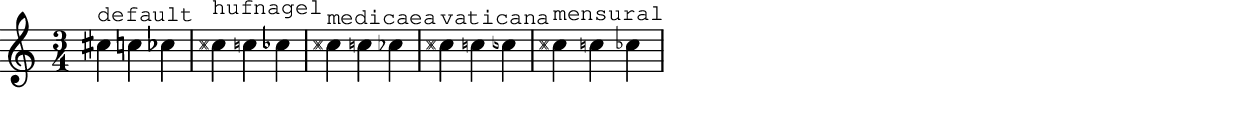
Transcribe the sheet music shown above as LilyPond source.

%% Generated by lilypond-book
%% Options: [exampleindent=10.16\mm,indent=0\mm,line-width=160\mm,paper-height=845.047\pt,paper-width=597.508\pt,papersize='(cons (* 597.508 pt) (* 845.047 pt))]
\include "lilypond-book-preamble.ly"


% ****************************************************************
% Start cut-&-pastable-section
% ****************************************************************

#(ly:set-option 'eps-box-padding 3.000000)



\paper {
  #(set-paper-size '(cons (* 597.508 pt) (* 845.047 pt)))
  indent = 0\mm
  line-width = 160\mm
  % offset the left padding, also add 1mm as lilypond creates cropped
  % images with a little space on the right
  line-width = #(- line-width (* mm  3.000000) (* mm 1))
}

\layout {
  
}




% ****************************************************************
% ly snippet:
% ****************************************************************
\sourcefilename "/lilypond-2.26.0/input/regression/accidental-ancient.ly"
\sourcefileline 0

\header {
texidoc = "
Accidentals are available in different ancient styles, which all
are collected here.
"
}

\version "2.19.21"

\relative {
      \time 3/4
      % FIXME: standard vs default, alteration-FOO vs FOO-alteration
      \override Staff.Accidental.alteration-glyph-name-alist
        = #standard-alteration-glyph-name-alist
      cis''^\markup { \typewriter default } c ces  

      \override Staff.Accidental.alteration-glyph-name-alist
        = #alteration-hufnagel-glyph-name-alist
      cis^\markup { \typewriter hufnagel } c ces  

      \override Staff.Accidental.alteration-glyph-name-alist
        = #alteration-medicaea-glyph-name-alist
      cis^\markup { \typewriter medicaea } c ces  

      \override Staff.Accidental.alteration-glyph-name-alist
        = #alteration-vaticana-glyph-name-alist
      cis^\markup { \typewriter vaticana } c ces  

      \override Staff.Accidental.alteration-glyph-name-alist
        = #alteration-mensural-glyph-name-alist
      cis^\markup { \typewriter mensural } c ces  
}



% ****************************************************************
% end ly snippet
% ****************************************************************
